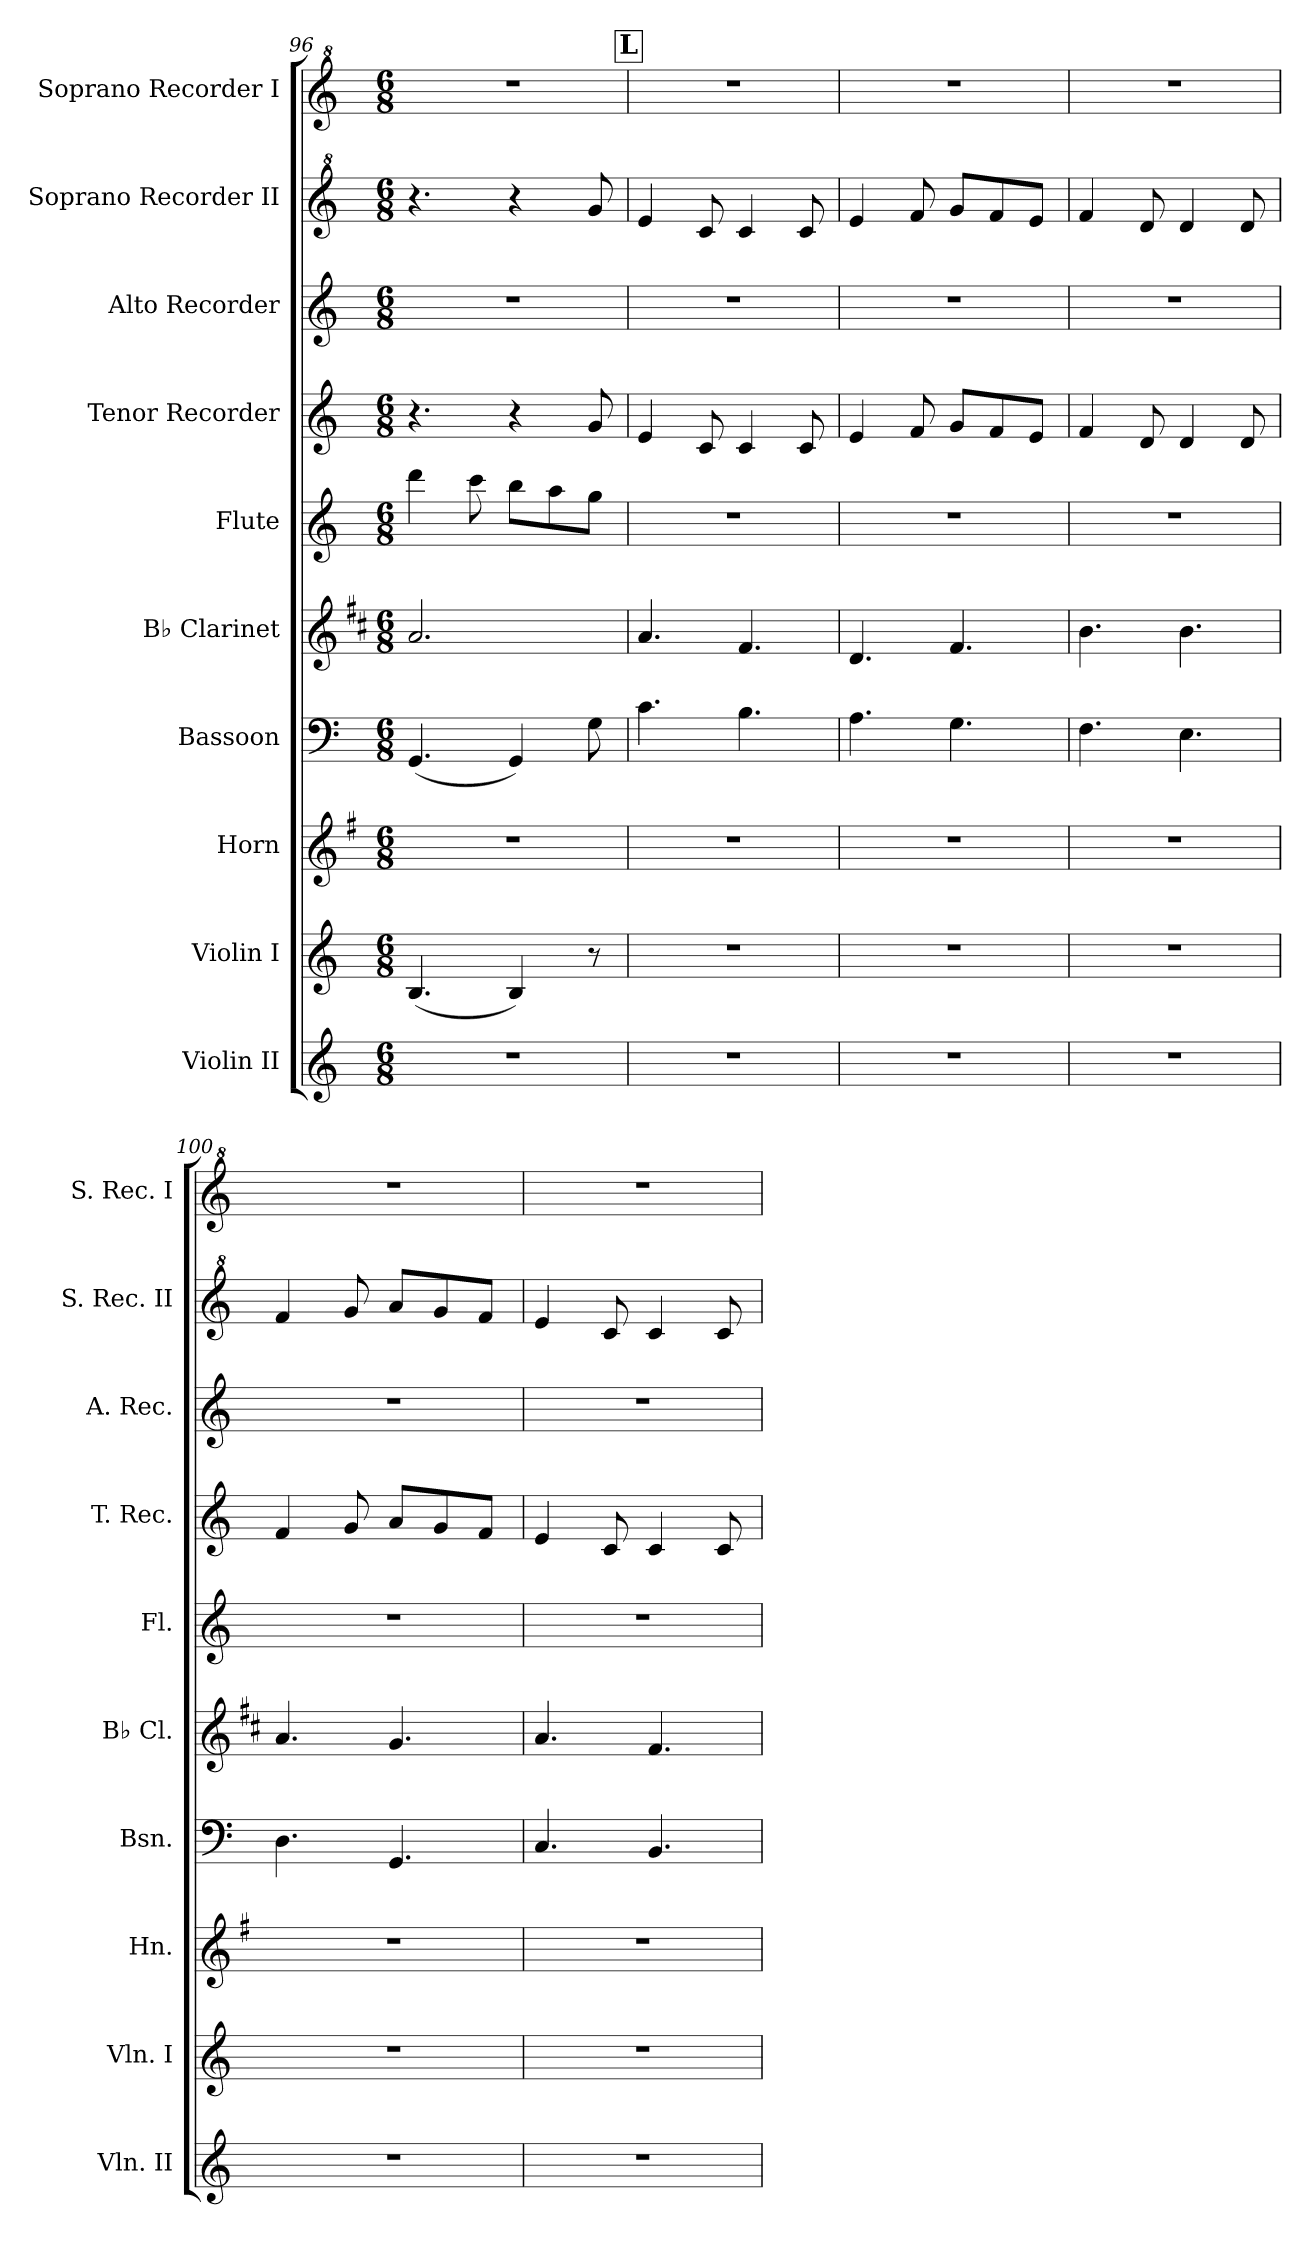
**kern	**kern	**kern	**kern	**kern	**kern	**kern	**kern	**kern	**kern
*part10	*part9	*part8	*part7	*part6	*part5	*part4	*part3	*part2	*part1
*staff10	*staff9	*staff8	*staff7	*staff6	*staff5	*staff4	*staff3	*staff2	*staff1
*I"Violin II	*I"Violin I	*I"Horn	*I"Bassoon	*I"B♭ Clarinet	*I"Flute	*I"Tenor Recorder	*I"Alto Recorder	*I"Soprano Recorder II	*I"Soprano Recorder I
*I'Vln. II	*I'Vln. I	*I'Hn.	*I'Bsn.	*I'B♭ Cl.	*I'Fl.	*I'T. Rec.	*I'A. Rec.	*I'S. Rec. II	*I'S. Rec. I
!!LO:PB:g=z
*clefG2	*clefG2	*clefG2	*clefF4	*clefG2	*clefG2	*clefG2	*clefG2	*clefG^2	*clefG^2
*	*	*ITrd4c7	*	*ITrd1c2	*	*	*	*	*
*k[]	*k[]	*k[]	*k[]	*k[]	*k[]	*k[]	*k[]	*k[]	*k[]
*C:	*C:	*C:	*C:	*C:	*C:	*C:	*C:	*C:	*C:
*M6/8	*M6/8	*M6/8	*M6/8	*M6/8	*M6/8	*M6/8	*M6/8	*M6/8	*M6/8
=96	=96	=96	=96	=96	=96	=96	=96	=96	=96
2.r	(4.B/	2.r	(4.GG/	2.g/	4ddd\	4.r	2.r	4.r	2.r
.	.	.	.	.	8ccc\	.	.	.	.
.	4B/)	.	4GG/)	.	8bb\L	4r	.	4r	.
.	.	.	.	.	8aa\	.	.	.	.
.	8r	.	8G\	.	8gg\J	8g/	.	8gg/	.
!!LO:REH:place=s1:a:t=L
=97	=97	=97	=97	=97	=97	=97	=97	=97	=97
2.r	2.r	2.r	4.c\	4.g/	2.r	4e/	2.r	4ee/	2.r
.	.	.	.	.	.	8c/	.	8cc/	.
.	.	.	4.B\	4.e/	.	4c/	.	4cc/	.
.	.	.	.	.	.	8c/	.	8cc/	.
=98	=98	=98	=98	=98	=98	=98	=98	=98	=98
2.r	2.r	2.r	4.A\	4.c/	2.r	4e/	2.r	4ee/	2.r
.	.	.	.	.	.	8f/	.	8ff/	.
.	.	.	4.G\	4.e/	.	8g/L	.	8gg/L	.
.	.	.	.	.	.	8f/	.	8ff/	.
.	.	.	.	.	.	8e/J	.	8ee/J	.
=99	=99	=99	=99	=99	=99	=99	=99	=99	=99
2.r	2.r	2.r	4.F\	4.a\	2.r	4f/	2.r	4ff/	2.r
.	.	.	.	.	.	8d/	.	8dd/	.
.	.	.	4.E\	4.a\	.	4d/	.	4dd/	.
.	.	.	.	.	.	8d/	.	8dd/	.
=100	=100	=100	=100	=100	=100	=100	=100	=100	=100
2.r	2.r	2.r	4.D\	4.g/	2.r	4f/	2.r	4ff/	2.r
.	.	.	.	.	.	8g/	.	8gg/	.
.	.	.	4.GG/	4.f/	.	8a/L	.	8aa/L	.
.	.	.	.	.	.	8g/	.	8gg/	.
.	.	.	.	.	.	8f/J	.	8ff/J	.
=101	=101	=101	=101	=101	=101	=101	=101	=101	=101
2.r	2.r	2.r	4.C/	4.g/	2.r	4e/	2.r	4ee/	2.r
.	.	.	.	.	.	8c/	.	8cc/	.
.	.	.	4.BB/	4.e/	.	4c/	.	4cc/	.
.	.	.	.	.	.	8c/	.	8cc/	.
=	=	=	=	=	=	=	=	=	=
*-	*-	*-	*-	*-	*-	*-	*-	*-	*-
